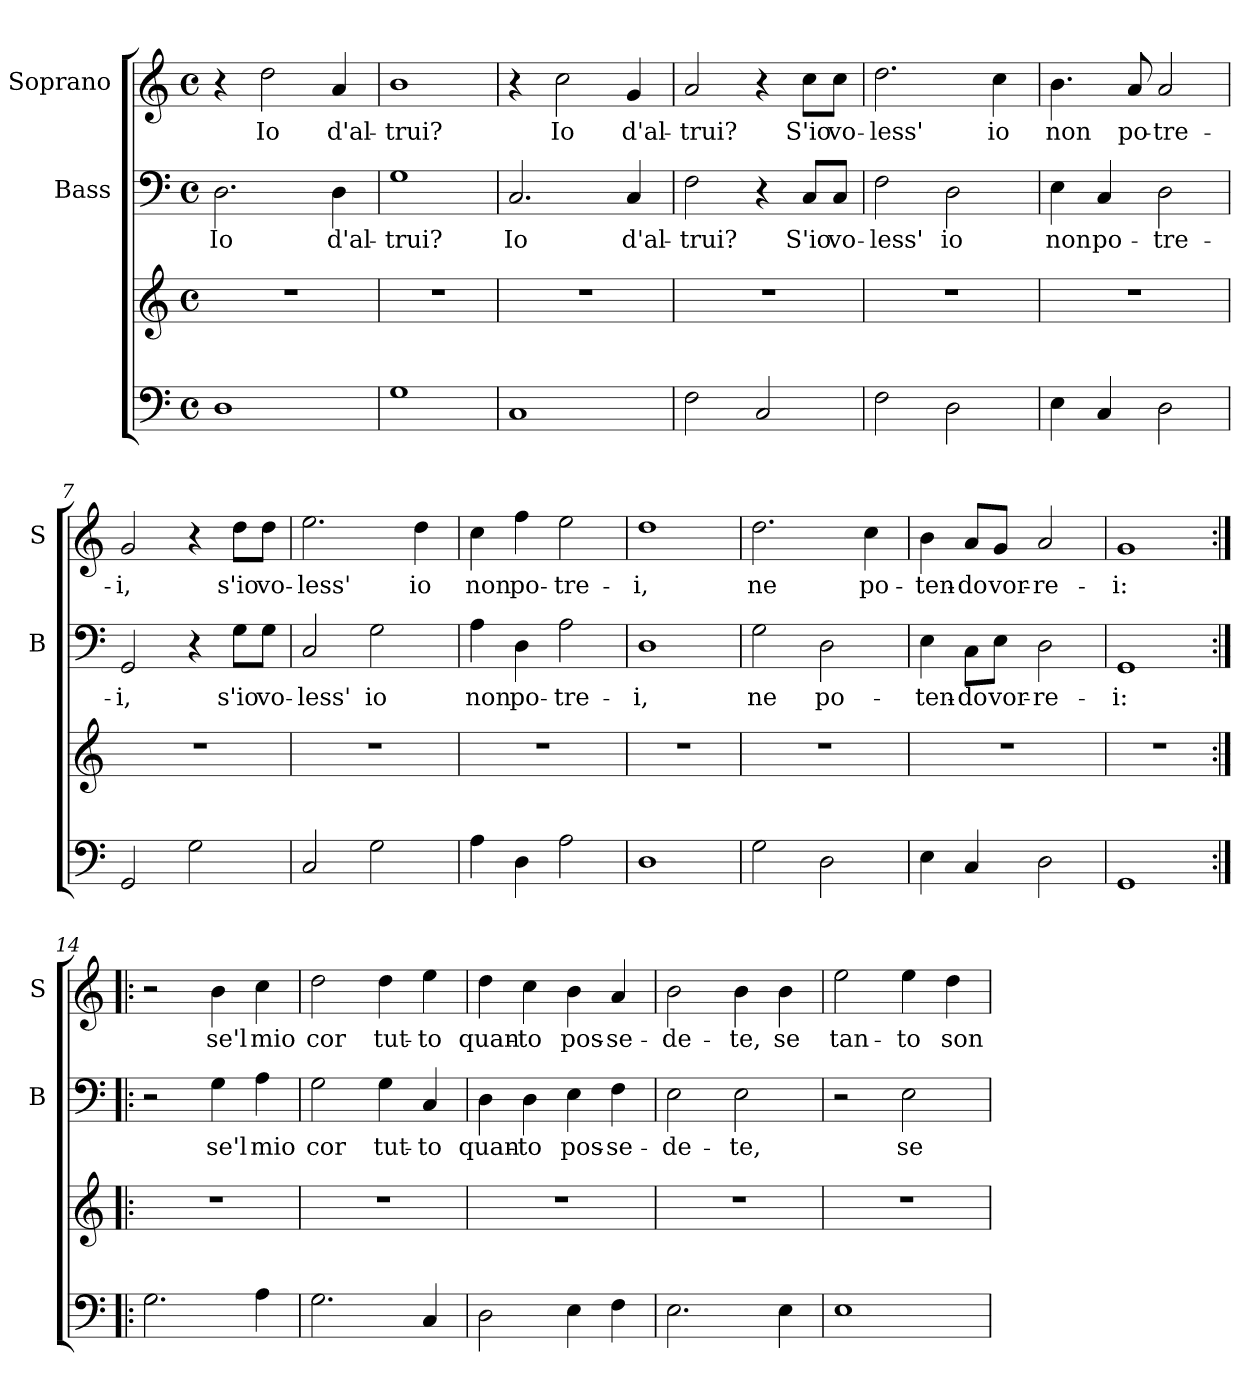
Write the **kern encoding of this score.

**kern	**kern	**kern	**text	**kern	**text
*part3	*part3	*part2	*part2	*part1	*part1
*staff4	*staff3	*staff2	*staff2	*staff1	*staff1
*	*	*I"Bass	*	*I"Soprano	*
*	*	*I'B	*	*I'S	*
*clefF4	*clefG2	*clefF4	*	*clefG2	*
*k[]	*k[]	*k[]	*	*k[]	*
*C:	*C:	*C:	*	*C:	*
*M4/4	*M4/4	*M4/4	*	*M4/4	*
*met(c)	*met(c)	*met(c)	*	*met(c)	*
=1	=1	=1	=1	=1	=1
!	!	!	!LO:LY:b	!	!
1D	1r	2.D\	Io	4r	.
!	!	!	!	!	!LO:LY:b
.	.	.	.	2dd\	Io
!	!	!	!LO:LY:b	!	!LO:LY:b
.	.	4D\	d'al-	4a/	d'al-
=2	=2	=2	=2	=2	=2
!	!	!	!LO:LY:b	!	!LO:LY:b
1G	1r	1G	-trui?	1b	-trui?
=3	=3	=3	=3	=3	=3
!	!	!	!LO:LY:b	!	!
1C	1r	2.C/	Io	4r	.
!	!	!	!	!	!LO:LY:b
.	.	.	.	2cc\	Io
!	!	!	!LO:LY:b	!	!LO:LY:b
.	.	4C/	d'al-	4g/	d'al-
=4	=4	=4	=4	=4	=4
!	!	!	!LO:LY:b	!	!LO:LY:b
2F\	1r	2F\	-trui?	2a/	-trui?
2C/	.	4r	.	4r	.
!	!	!	!LO:LY:b	!	!LO:LY:b
.	.	8C/L	S'io	8cc\L	S'io
!	!	!	!LO:LY:b	!	!LO:LY:b
.	.	8C/J	vo-	8cc\J	vo-
=5	=5	=5	=5	=5	=5
!	!	!	!LO:LY:b	!	!LO:LY:b
2F\	1r	2F\	-less'	2.dd\	-less'
!	!	!	!LO:LY:b	!	!
2D\	.	2D\	io	.	.
!	!	!	!	!	!LO:LY:b
.	.	.	.	4cc\	io
=6	=6	=6	=6	=6	=6
!	!	!	!LO:LY:b	!	!LO:LY:b
4E\	1r	4E\	non	4.b\	non
!	!	!	!LO:LY:b	!	!
4C/	.	4C/	po-	.	.
!	!	!	!	!	!LO:LY:b
.	.	.	.	8a/	po-
!	!	!	!LO:LY:b	!	!LO:LY:b
2D\	.	2D\	-tre-	2a/	-tre-
!!LO:LB:g=z
=7	=7	=7	=7	=7	=7
!	!	!	!LO:LY:b	!	!LO:LY:b
2GG/	1r	2GG/	-i,	2g/	-i,
2G\	.	4r	.	4r	.
!	!	!	!LO:LY:b	!	!LO:LY:b
.	.	8G\L	s'io	8dd\L	s'io
!	!	!	!LO:LY:b	!	!LO:LY:b
.	.	8G\J	vo-	8dd\J	vo-
=8	=8	=8	=8	=8	=8
!	!	!	!LO:LY:b	!	!LO:LY:b
2C/	1r	2C/	-less'	2.ee\	-less'
!	!	!	!LO:LY:b	!	!
2G\	.	2G\	io	.	.
!	!	!	!	!	!LO:LY:b
.	.	.	.	4dd\	io
=9	=9	=9	=9	=9	=9
!	!	!	!LO:LY:b	!	!LO:LY:b
4A\	1r	4A\	non	4cc\	non
!	!	!	!LO:LY:b	!	!LO:LY:b
4D\	.	4D\	po-	4ff\	po-
!	!	!	!LO:LY:b	!	!LO:LY:b
2A\	.	2A\	-tre-	2ee\	-tre-
=10	=10	=10	=10	=10	=10
!	!	!	!LO:LY:b	!	!LO:LY:b
1D	1r	1D	-i,	1dd	-i,
=11	=11	=11	=11	=11	=11
!	!	!	!LO:LY:b	!	!LO:LY:b
2G\	1r	2G\	ne	2.dd\	ne
!	!	!	!LO:LY:b	!	!
2D\	.	2D\	po-	.	.
!	!	!	!	!	!LO:LY:b
.	.	.	.	4cc\	po-
=12	=12	=12	=12	=12	=12
!	!	!	!LO:LY:b	!	!LO:LY:b
4E\	1r	4E\	-ten-	4b\	-ten-
!	!	!	!LO:LY:b	!	!LO:LY:b
4C/	.	8C\L	-do	8a/L	-do
!	!	!	!LO:LY:b	!	!LO:LY:b
.	.	8E\J	vor-	8g/J	vor-
!	!	!	!LO:LY:b	!	!LO:LY:b
2D\	.	2D\	-re-	2a/	-re-
!!LO:LB:g=z
=13	=13	=13	=13	=13	=13
!	!	!	!LO:LY:b	!	!LO:LY:b
1GG	1r	1GG	-i:	1g	-i:
=14:|!|:	=14:|!|:	=14:|!|:	=14:|!|:	=14:|!|:	=14:|!|:
2.G\	1r	2r	.	2r	.
!	!	!	!LO:LY:b	!	!LO:LY:b
.	.	4G\	se'l	4b\	se'l
!	!	!	!LO:LY:b	!	!LO:LY:b
4A\	.	4A\	mio	4cc\	mio
=15	=15	=15	=15	=15	=15
!	!	!	!LO:LY:b	!	!LO:LY:b
2.G\	1r	2G\	cor	2dd\	cor
!	!	!	!LO:LY:b	!	!LO:LY:b
.	.	4G\	tut-	4dd\	tut-
!	!	!	!LO:LY:b	!	!LO:LY:b
4C/	.	4C/	-to	4ee\	-to
=16	=16	=16	=16	=16	=16
!	!	!	!LO:LY:b	!	!LO:LY:b
2D\	1r	4D\	quan-	4dd\	quan-
!	!	!	!LO:LY:b	!	!LO:LY:b
.	.	4D\	-to	4cc\	-to
!	!	!	!LO:LY:b	!	!LO:LY:b
4E\	.	4E\	pos-	4b\	pos-
!	!	!	!LO:LY:b	!	!LO:LY:b
4F\	.	4F\	-se-	4a/	-se-
=17	=17	=17	=17	=17	=17
!	!	!	!LO:LY:b	!	!LO:LY:b
2.E\	1r	2E\	-de-	2b\	-de-
!	!	!	!LO:LY:b	!	!LO:LY:b
.	.	2E\	-te,	4b\	-te,
!	!	!	!	!	!LO:LY:b
4E\	.	.	.	4b\	se
=18	=18	=18	=18	=18	=18
!	!	!	!	!	!LO:LY:b
1E	1r	2r	.	2ee\	tan-
!	!	!	!LO:LY:b	!	!LO:LY:b
.	.	2E\	se	4ee\	-to
!	!	!	!	!	!LO:LY:b
.	.	.	.	4dd\	son
=	=	=	=	=	=
*-	*-	*-	*-	*-	*-
